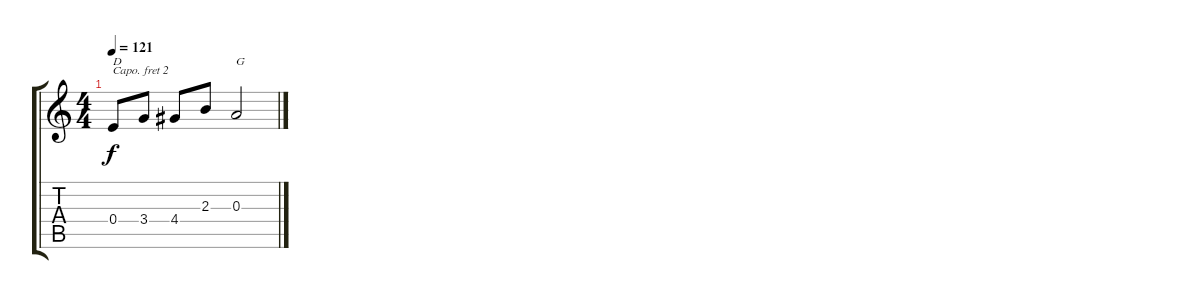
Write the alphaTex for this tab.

\track "" {instrument acousticguitarnylon}
\staff {score tabs}
\capo 2
\tuning (E4 B3 G3 D3 A2 E2) {hide}
\ts (4 4)
\tempo 121
\clef g2
\ks c
0.4.8{txt "D" dy f} 3.4.8 4.4.8 2.3.8 0.3.2{txt "G"}
